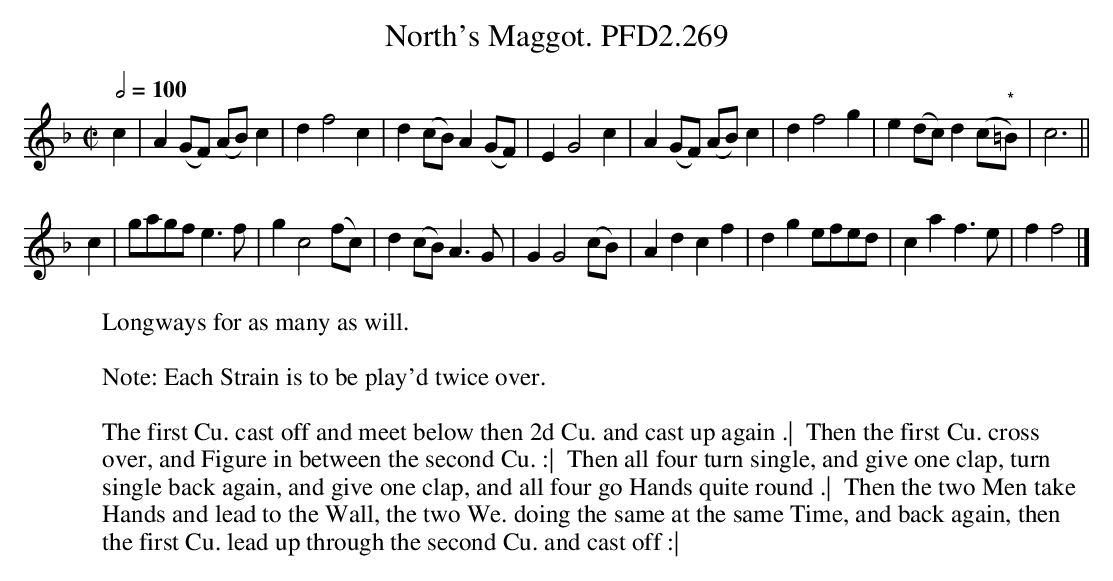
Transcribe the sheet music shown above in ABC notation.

X:1
T:North's Maggot. PFD2.269
W:Longways for as many as will.
L:1/4
M:C|
Q:1/2=100
K:F
c|A (G/F/) (A/B/) c|df2c|d (c/B/) A (G/F/)|EG2c|A (G/F/) (A/B/) c|df2g|e (d/c/)d (c/"*"=B/)|c3||
c|g/a/g/f/ e>f|gc2 (f/c/)|d (c/B/) A>G|GG2 (c/B/)|Adcf|dg e/f/e/d/|caf>e|ff2 |]
W:
W: Note: Each Strain is to be play'd twice over.
W:
W: The first Cu. cast off and meet below then 2d Cu. and cast up again .|  Then the first Cu. cross
W: over, and Figure in between the second Cu. :|  Then all four turn single, and give one clap, turn
W: single back again, and give one clap, and all four go Hands quite round .|  Then the two Men take
W: Hands and lead to the Wall, the two We. doing the same at the same Time, and back again, then
W: the first Cu. lead up through the second Cu. and cast off :|
